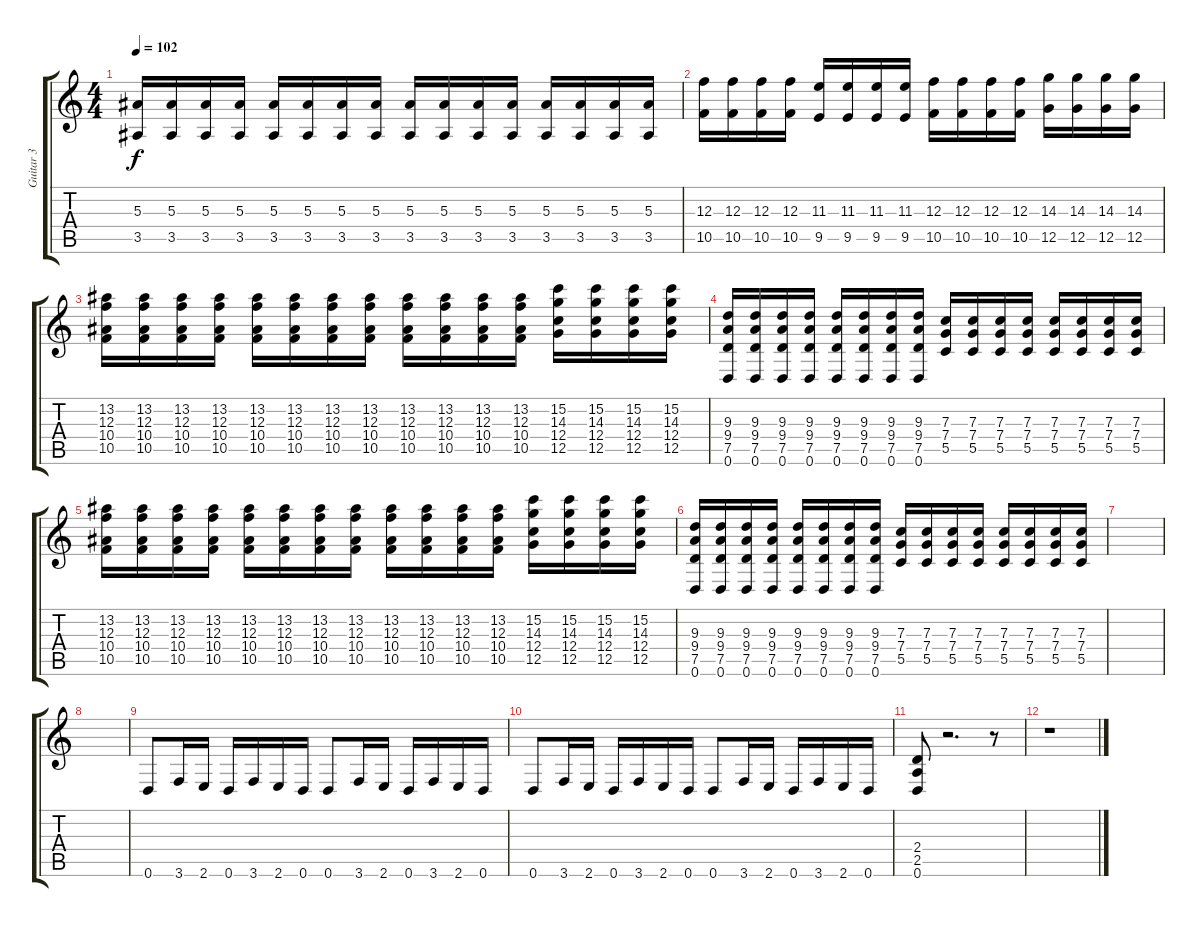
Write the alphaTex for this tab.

\track ("Guitar 3" "Guitar 3") {instrument distortionguitar}
\staff {score tabs}
\tuning (D4 A3 F3 C3 G2 D2) {hide}
\ts (4 4)
\tempo 102
\clef g2
\ks c
(5.3 3.5).16{dy f} (5.3 3.5).16 (5.3 3.5).16 (5.3 3.5).16 (5.3 3.5).16 (5.3 3.5).16 (5.3 3.5).16 (5.3 3.5).16 (5.3 3.5).16 (5.3 3.5).16 (5.3 3.5).16 (5.3 3.5).16 (5.3 3.5).16 (5.3 3.5).16 (5.3 3.5).16 (5.3 3.5).16 |
(12.3 10.5).16 (12.3 10.5).16 (12.3 10.5).16 (12.3 10.5).16 (11.3 9.5).16 (11.3 9.5).16 (11.3 9.5).16 (11.3 9.5).16 (12.3 10.5).16 (12.3 10.5).16 (12.3 10.5).16 (12.3 10.5).16 (14.3 12.5).16 (14.3 12.5).16 (14.3 12.5).16 (14.3 12.5).16 |
(13.2 12.3 10.4 10.5).16 (13.2 12.3 10.4 10.5).16 (13.2 12.3 10.4 10.5).16 (13.2 12.3 10.4 10.5).16 (13.2 12.3 10.4 10.5).16 (13.2 12.3 10.4 10.5).16 (13.2 12.3 10.4 10.5).16 (13.2 12.3 10.4 10.5).16 (13.2 12.3 10.4 10.5).16 (13.2 12.3 10.4 10.5).16 (13.2 12.3 10.4 10.5).16 (13.2 12.3 10.4 10.5).16 (15.2 14.3 12.4 12.5).16 (15.2 14.3 12.4 12.5).16 (15.2 14.3 12.4 12.5).16 (15.2 14.3 12.4 12.5).16 |
(9.3 9.4 7.5 0.6).16 (9.3 9.4 7.5 0.6).16 (9.3 9.4 7.5 0.6).16 (9.3 9.4 7.5 0.6).16 (9.3 9.4 7.5 0.6).16 (9.3 9.4 7.5 0.6).16 (9.3 9.4 7.5 0.6).16 (9.3 9.4 7.5 0.6).16 (7.3 7.4 5.5).16 (7.3 7.4 5.5).16 (7.3 7.4 5.5).16 (7.3 7.4 5.5).16 (7.3 7.4 5.5).16 (7.3 7.4 5.5).16 (7.3 7.4 5.5).16 (7.3 7.4 5.5).16 |
(13.2 12.3 10.4 10.5).16 (13.2 12.3 10.4 10.5).16 (13.2 12.3 10.4 10.5).16 (13.2 12.3 10.4 10.5).16 (13.2 12.3 10.4 10.5).16 (13.2 12.3 10.4 10.5).16 (13.2 12.3 10.4 10.5).16 (13.2 12.3 10.4 10.5).16 (13.2 12.3 10.4 10.5).16 (13.2 12.3 10.4 10.5).16 (13.2 12.3 10.4 10.5).16 (13.2 12.3 10.4 10.5).16 (15.2 14.3 12.4 12.5).16 (15.2 14.3 12.4 12.5).16 (15.2 14.3 12.4 12.5).16 (15.2 14.3 12.4 12.5).16 |
(9.3 9.4 7.5 0.6).16 (9.3 9.4 7.5 0.6).16 (9.3 9.4 7.5 0.6).16 (9.3 9.4 7.5 0.6).16 (9.3 9.4 7.5 0.6).16 (9.3 9.4 7.5 0.6).16 (9.3 9.4 7.5 0.6).16 (9.3 9.4 7.5 0.6).16 (7.3 7.4 5.5).16 (7.3 7.4 5.5).16 (7.3 7.4 5.5).16 (7.3 7.4 5.5).16 (7.3 7.4 5.5).16 (7.3 7.4 5.5).16 (7.3 7.4 5.5).16 (7.3 7.4 5.5).16 |
|
|
0.6.8 3.6.16 2.6.16 0.6.16 3.6.16 2.6.16 0.6.16 0.6.8 3.6.16 2.6.16 0.6.16 3.6.16 2.6.16 0.6.16 |
0.6.8 3.6.16 2.6.16 0.6.16 3.6.16 2.6.16 0.6.16 0.6.8 3.6.16 2.6.16 0.6.16 3.6.16 2.6.16 0.6.16 |
(2.4 2.5 0.6).8 r.2{d} r.8 |
r.1
